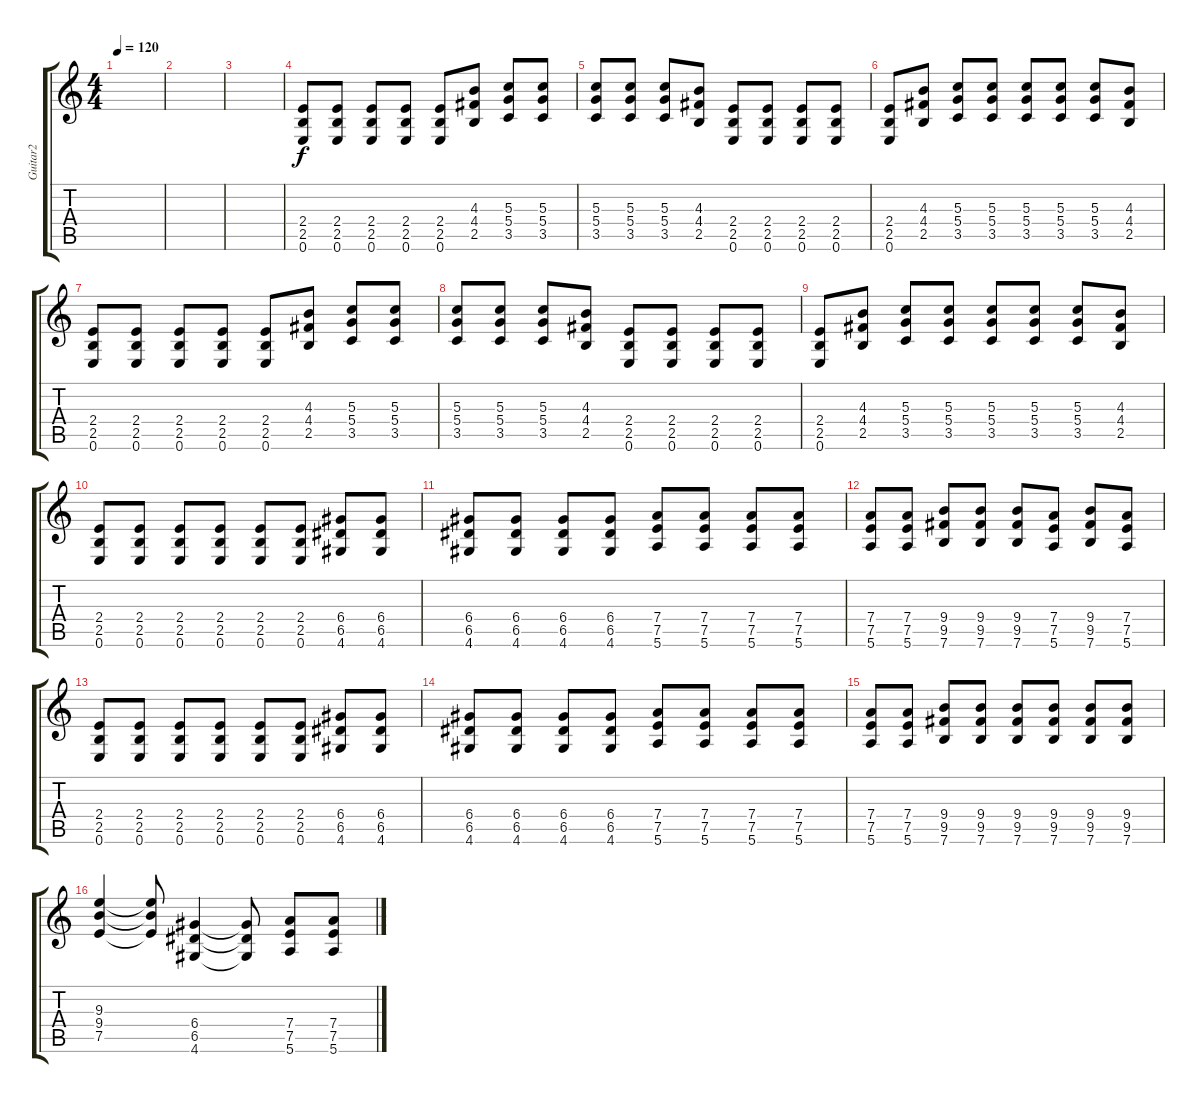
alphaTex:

\track ("Guitar2" "Guitar2") {instrument overdrivenguitar}
\staff {score tabs}
\tuning (E4 B3 G3 D3 A2 E2) {hide}
\ts (4 4)
\tempo 120
\clef g2
\ks c
|
|
|
(2.4 2.5 0.6).8 (2.4 2.5 0.6).8 (2.4 2.5 0.6).8 (2.4 2.5 0.6).8 (2.4 2.5 0.6).8 (4.3 4.4 2.5).8 (5.3 5.4 3.5).8 (5.3 5.4 3.5).8 |
(5.3 5.4 3.5).8 (5.3 5.4 3.5).8 (5.3 5.4 3.5).8 (4.3 4.4 2.5).8 (2.4 2.5 0.6).8 (2.4 2.5 0.6).8 (2.4 2.5 0.6).8 (2.4 2.5 0.6).8 |
(2.4 2.5 0.6).8 (4.3 4.4 2.5).8 (5.3 5.4 3.5).8 (5.3 5.4 3.5).8 (5.3 5.4 3.5).8 (5.3 5.4 3.5).8 (5.3 5.4 3.5).8 (4.3 4.4 2.5).8 |
(2.4 2.5 0.6).8 (2.4 2.5 0.6).8 (2.4 2.5 0.6).8 (2.4 2.5 0.6).8 (2.4 2.5 0.6).8 (4.3 4.4 2.5).8 (5.3 5.4 3.5).8 (5.3 5.4 3.5).8 |
(5.3 5.4 3.5).8 (5.3 5.4 3.5).8 (5.3 5.4 3.5).8 (4.3 4.4 2.5).8 (2.4 2.5 0.6).8 (2.4 2.5 0.6).8 (2.4 2.5 0.6).8 (2.4 2.5 0.6).8 |
(2.4 2.5 0.6).8 (4.3 4.4 2.5).8 (5.3 5.4 3.5).8 (5.3 5.4 3.5).8 (5.3 5.4 3.5).8 (5.3 5.4 3.5).8 (5.3 5.4 3.5).8 (4.3 4.4 2.5).8 |
(2.4 2.5 0.6).8 (2.4 2.5 0.6).8 (2.4 2.5 0.6).8 (2.4 2.5 0.6).8 (2.4 2.5 0.6).8 (2.4 2.5 0.6).8 (6.4 6.5 4.6).8 (6.4 6.5 4.6).8 |
(6.4 6.5 4.6).8 (6.4 6.5 4.6).8 (6.4 6.5 4.6).8 (6.4 6.5 4.6).8 (7.4 7.5 5.6).8 (7.4 7.5 5.6).8 (7.4 7.5 5.6).8 (7.4 7.5 5.6).8 |
(7.4 7.5 5.6).8 (7.4 7.5 5.6).8 (9.4 9.5 7.6).8 (9.4 9.5 7.6).8 (9.4 9.5 7.6).8 (7.4 7.5 5.6).8 (9.4 9.5 7.6).8 (7.4 7.5 5.6).8 |
(2.4 2.5 0.6).8 (2.4 2.5 0.6).8 (2.4 2.5 0.6).8 (2.4 2.5 0.6).8 (2.4 2.5 0.6).8 (2.4 2.5 0.6).8 (6.4 6.5 4.6).8 (6.4 6.5 4.6).8 |
(6.4 6.5 4.6).8 (6.4 6.5 4.6).8 (6.4 6.5 4.6).8 (6.4 6.5 4.6).8 (7.4 7.5 5.6).8 (7.4 7.5 5.6).8 (7.4 7.5 5.6).8 (7.4 7.5 5.6).8 |
(7.4 7.5 5.6).8 (7.4 7.5 5.6).8 (9.4 9.5 7.6).8 (9.4 9.5 7.6).8 (9.4 9.5 7.6).8 (9.4 9.5 7.6).8 (9.4 9.5 7.6).8 (9.4 9.5 7.6).8 |
(9.3 9.4 7.5).4 (9.3{t} 9.4{t} 7.5{t}).8 (6.4 6.5 4.6).4 (6.4{t} 6.5{t} 4.6{t}).8 (7.4 7.5 5.6).8 (7.4 7.5 5.6).8
